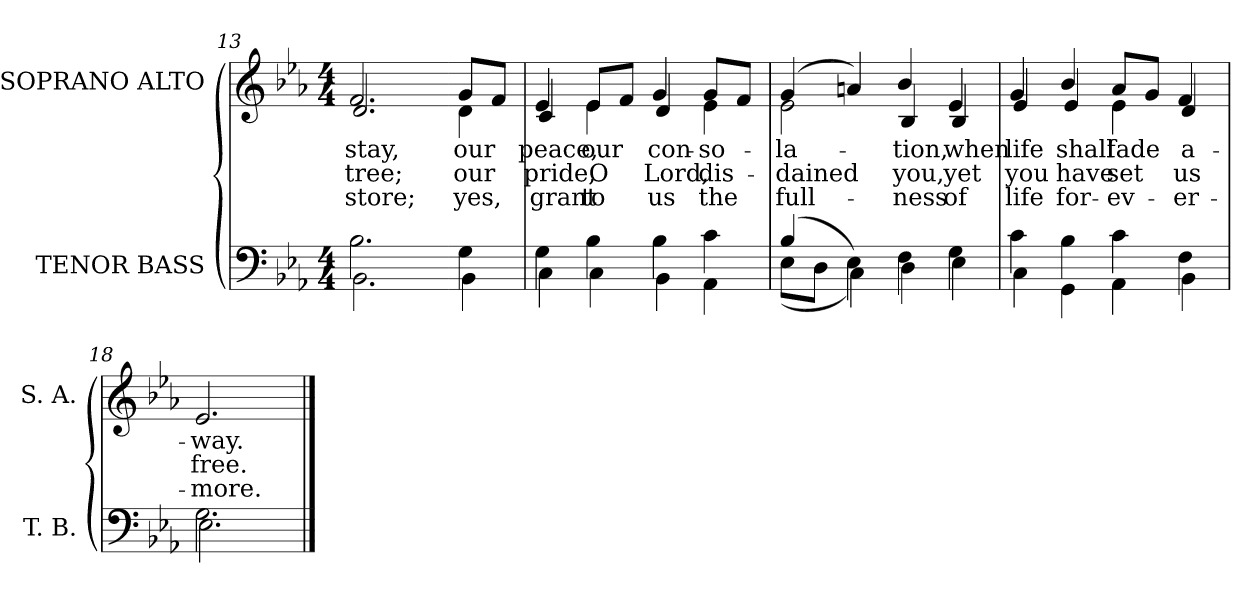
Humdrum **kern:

**kern	**kern	**text	**text	**text
*part2	*part1	*part1	*part1	*part1
*staff2	*staff1	*staff1	*staff1	*staff1
*I"TENOR BASS	*I"SOPRANO ALTO	*	*	*
*I'T. B.	*I'S. A.	*	*	*
*clefF4	*clefG2	*	*	*
*k[b-e-a-]	*k[b-e-a-]	*	*	*
*E-:	*E-:	*	*	*
*M4/4	*M4/4	*	*	*
=13	=13	=13	=13	=13
*^	*	*	*	*
!	!	!	!LO:LY:b:color=#000000	!LO:LY:b:color=#000000	!LO:LY:b:color=#000000
*	*	*^	*	*	*
2.B-i\	2.BB-i\	2.fi/	2.di/	stay,	tree;	-store;
!!LO:LB:g=z	!!
=14-	=14-	=14-	=14-	=14-	=14-	=14-
!	!	!	!	!LO:LY:b:color=#000000	!LO:LY:b:color=#000000	!LO:LY:b:color=#000000
4Gi\	4BB-i\	8gi/L	4di\	our	our	yes,
.	.	8fi/J	.	.	.	.
=15	=15	=15	=15	=15	=15	=15
!	!	!	!	!LO:LY:b:color=#000000	!LO:LY:b:color=#000000	!LO:LY:b:color=#000000
4Gi\	4Ci\	4e-i/	4ci/	peace,	pride,	grant
!	!	!	!	!LO:LY:b:color=#000000	!LO:LY:b:color=#000000	!LO:LY:b:color=#000000
4B-i\	4Ci\	8e-i/L	4e-i\	our	O	to
.	.	8fi/J	.	.	.	.
!	!	!	!	!LO:LY:b:color=#000000	!LO:LY:b:color=#000000	!LO:LY:b:color=#000000
4B-i\	4BB-i\	4gi/	4di/	con-	Lord,	us
!	!	!	!	!LO:LY:b:color=#000000	!LO:LY:b:color=#000000	!LO:LY:b:color=#000000
4ci\	4AA-i\	8gi/L	4e-i\	-so-	dis-	the
.	.	8fi/J	.	.	.	.
=16	=16	=16	=16	=16	=16	=16
!	!	!	!	!LO:LY:b:color=#000000	!LO:LY:b:color=#000000	!LO:LY:b:color=#000000
(4B-i/	(8E-i\L	(4gi/	2e-i\	-la-	-dained	full-
.	8Di\J	.	.	.	.	.
4E-i\)	4Ci\)	4ani/)	.	.	.	.
!	!	!	!	!LO:LY:b:color=#000000	!LO:LY:b:color=#000000	!LO:LY:b:color=#000000
4Fi\	4Di\	4b-i/	4B-i/	-tion,	you,	-ness
!	!	!	!	!LO:LY:b:color=#000000	!LO:LY:b:color=#000000	!LO:LY:b:color=#000000
4Gi\	4E-i\	4e-i/	4B-i/	when	yet	of
=17	=17	=17	=17	=17	=17	=17
!	!	!	!	!LO:LY:b:color=#000000	!LO:LY:b:color=#000000	!LO:LY:b:color=#000000
4ci\	4Ci\	4gi/	4e-i/	life	you	life
!	!	!	!	!LO:LY:b:color=#000000	!LO:LY:b:color=#000000	!LO:LY:b:color=#000000
4B-i\	4GGi\	4b-i/	4e-i/	shall	have	for-
!	!	!	!	!LO:LY:b:color=#000000	!LO:LY:b:color=#000000	!LO:LY:b:color=#000000
4ci\	4AA-i\	8a-i/L	4e-i\	fade	set	-ev-
.	.	8gi/J	.	.	.	.
!	!	!	!	!LO:LY:b:color=#000000	!LO:LY:b:color=#000000	!LO:LY:b:color=#000000
4Fi\	4BB-i\	4fi/	4di/	a-	us	-er-
=18	=18	=18	=18	=18	=18	=18
!	!	!	!	!LO:LY:b:color=#000000	!LO:LY:b:color=#000000	!LO:LY:b:color=#000000
2.Gi\	2.E-i\	2.e-i/	2.e-i\yy	-way.	free.	-more.
*v	*v	*	*	*	*	*
*	*v	*v	*	*	*
==	==	==	==	==
*-	*-	*-	*-	*-
